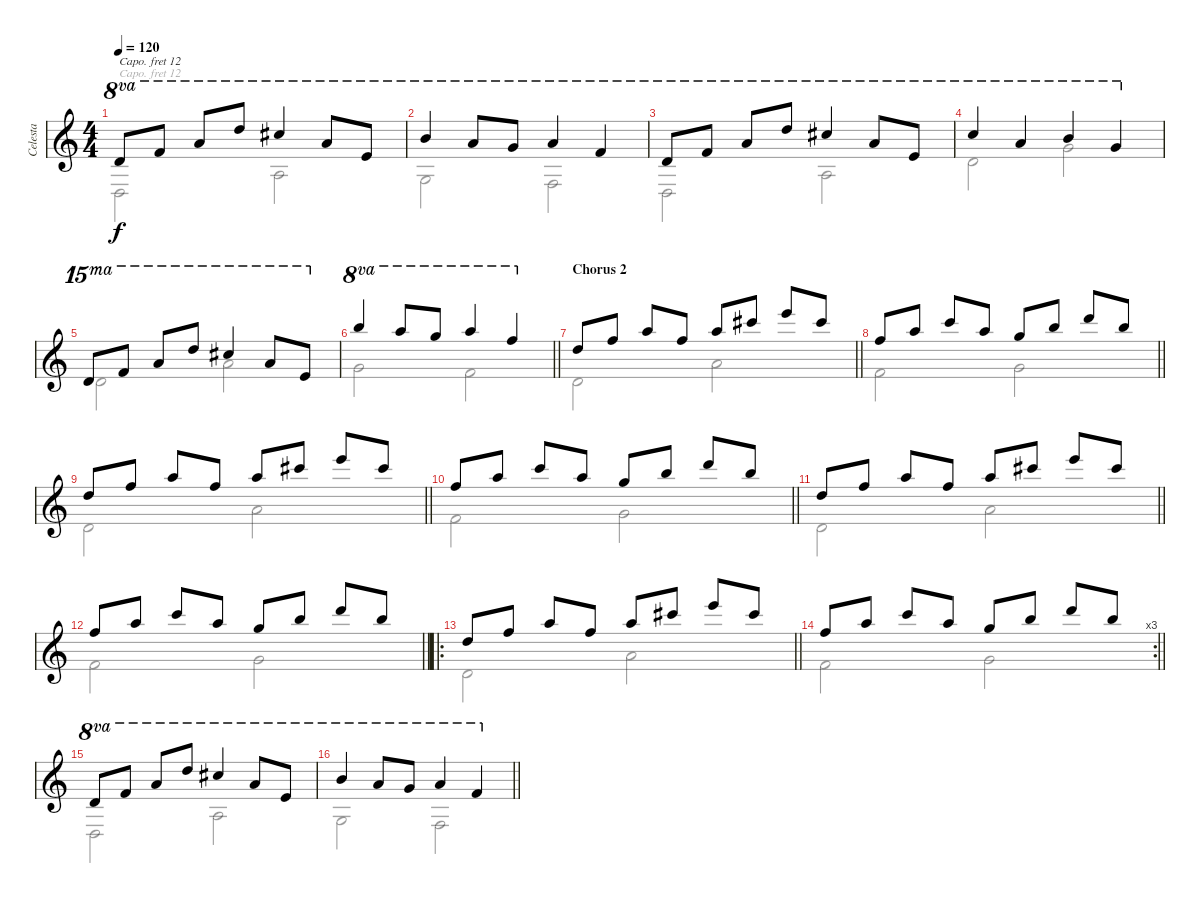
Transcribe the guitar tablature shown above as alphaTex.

\track ("Celesta" "Celesta") {instrument celesta}
\staff {score}
\capo 12
\tuning (E4 B3 G3 D3 A2 E2 B1) {hide}
\voice
\ts (4 4)
\tempo 120
\clef g2
\ks c
3.2.8{ot 8va dy f} 1.1.8{ot 8va} 5.1.8{ot 8va} 10.1.8{ot 8va} 9.1.4{ot 8va} 10.2.8{ot 8va} 9.3.8{ot 8va} |
7.1.4{ot 8va} 5.1.8{ot 8va} 3.1.8{ot 8va} 5.1.4{ot 8va} 6.2.4{ot 8va} |
3.2.8{ot 8va} 1.1.8{ot 8va} 5.1.8{ot 8va} 10.1.8{ot 8va} 9.1.4{ot 8va} 10.2.8{ot 8va} 9.3.8{ot 8va} |
8.1.4{ot 8va} 10.2.4{ot 8va} 7.1.4{ot 8va} 8.2.4{ot 8va} |
10.1.8{ot 15ma} 13.1.8{ot 15ma} 17.1.8{ot 15ma} 22.1.8{ot 15ma} 21.1.4{ot 15ma} 22.2.8{ot 15ma} 21.3.8{ot 15ma} |
\barLineRight lightlight
19.1.4{ot 8va} 17.1.8{ot 8va} 15.1.8{ot 8va} 17.1.4{ot 8va} 18.2.4{ot 8va} |
\section ("" "Chorus 2")
\barLineRight lightlight
17.5.8 15.4.8 14.3.8 15.4.8 14.3.8 14.2.8 12.1.8 14.2.8 |
\barLineRight lightlight
15.4.8 14.3.8 13.2.8 14.3.8 12.3.8 12.2.8 10.1.8 12.2.8 |
\barLineRight lightlight
17.5.8 15.4.8 14.3.8 15.4.8 14.3.8 14.2.8 12.1.8 14.2.8 |
\barLineRight lightlight
15.4.8 14.3.8 13.2.8 14.3.8 12.3.8 12.2.8 10.1.8 12.2.8 |
\barLineRight lightlight
17.5.8 15.4.8 14.3.8 15.4.8 14.3.8 14.2.8 12.1.8 14.2.8 |
\barLineRight lightlight
15.4.8 14.3.8 13.2.8 14.3.8 12.3.8 12.2.8 10.1.8 12.2.8 |
\ro
\barLineRight lightlight
17.5.8 15.4.8 14.3.8 15.4.8 14.3.8 14.2.8 12.1.8 14.2.8 |
\rc 3
\barLineRight lightlight
15.4.8 14.3.8 13.2.8 14.3.8 12.3.8 12.2.8 10.1.8 12.2.8 |
7.3.8{ot 8va} 6.2.8{ot 8va} 5.1.8{ot 8va} 10.1.8{ot 8va} 9.1.4{ot 8va} 10.2.8{ot 8va} 9.3.8{ot 8va} |
\barLineRight lightlight
7.1.4{ot 8va} 5.1.8{ot 8va} 3.1.8{ot 8va} 5.1.4{ot 8va} 6.2.4{ot 8va}
\voice
\clef g2
\ottava regular
\simile none
\ks c
3.7.2{dy f} 0.5.2 |
3.6.2 1.6.2 |
3.7.2 0.5.2 |
0.4.2 0.3.2 |
0.4.2 2.3.2 |
\barLineRight lightlight
0.3.2 3.4.2 |
\barLineRight lightlight
0.4.2 2.3.2 |
\barLineRight lightlight
3.4.2 0.3.2 |
\barLineRight lightlight
0.4.2 2.3.2 |
\barLineRight lightlight
3.4.2 0.3.2 |
\barLineRight lightlight
0.4.2 2.3.2 |
\barLineRight lightlight
3.4.2 0.3.2 |
\barLineRight lightlight
0.4.2 2.3.2 |
\barLineRight lightlight
3.4.2 0.3.2 |
3.7.2 0.5.2 |
\barLineRight lightlight
3.6.2 1.6.2
